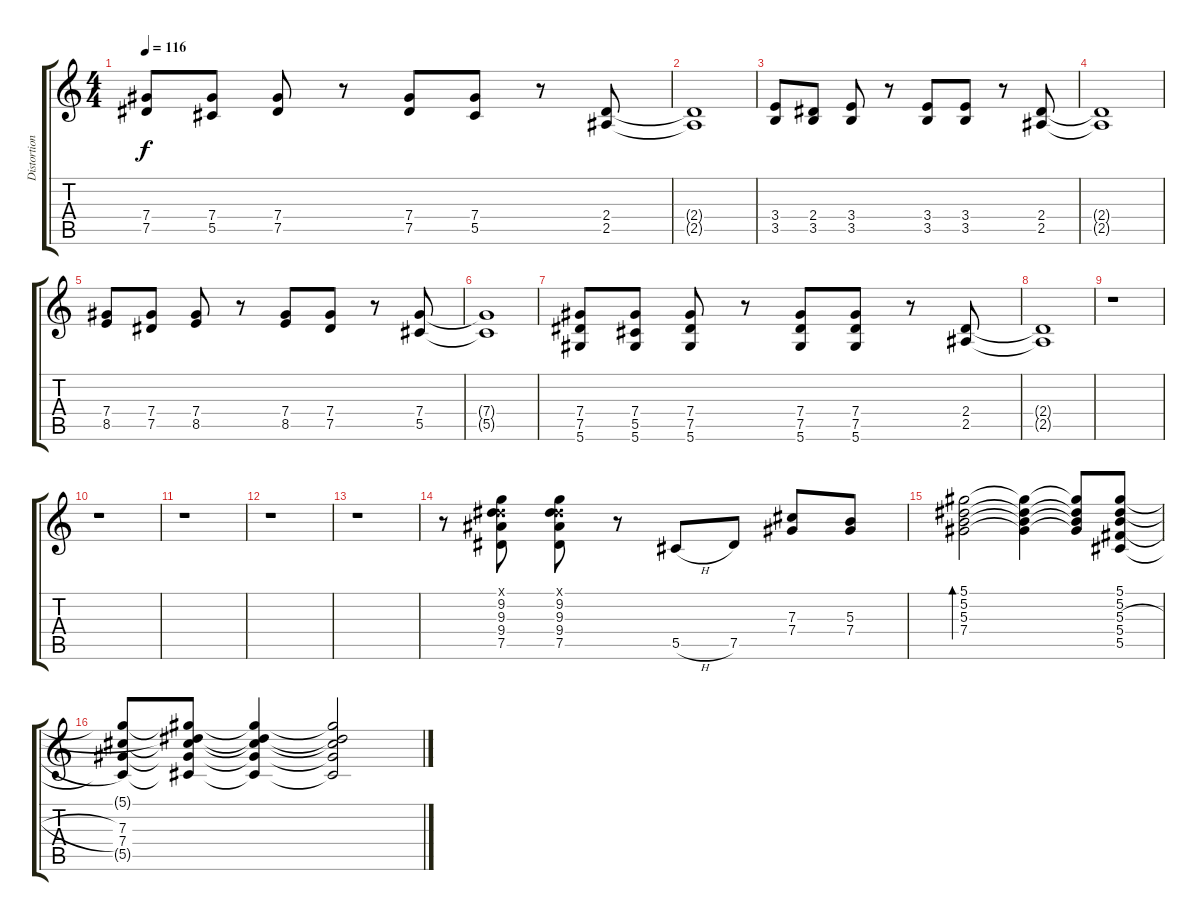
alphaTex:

\track ("Distortion Guitar" "Distortion") {instrument distortionguitar}
\staff {score tabs}
\tuning (Eb4 Bb3 Gb3 Db3 Ab2 Eb2) {hide}
\ts (4 4)
\tempo 116
\clef g2
\ks c
(7.4 7.5).8{dy f} (7.4 5.5).8 (7.4 7.5).8 r.8 (7.4 7.5).8 (7.4 5.5).8 r.8 (2.4 2.5).8 |
(2.4{t} 2.5{t}).1 |
(3.4 3.5).8 (2.4 3.5).8 (3.4 3.5).8 r.8 (3.4 3.5).8 (3.4 3.5).8 r.8 (2.4 2.5).8 |
(2.4{t} 2.5{t}).1 |
(7.4 8.5).8 (7.4 7.5).8 (7.4 8.5).8 r.8 (7.4 8.5).8 (7.4 7.5).8 r.8 (7.4 5.5).8 |
(7.4{t} 5.5{t}).1 |
(7.4 7.5 5.6).8 (7.4 5.5 5.6).8 (7.4 7.5 5.6).8 r.8 (7.4 7.5 5.6).8 (7.4 7.5 5.6).8 r.8 (2.4 2.5).8 |
(2.4{t} 2.5{t}).1 |
r.1 |
r.1 |
r.1 |
r.1 |
r.1 |
r.8 (0.1{x} 9.2 9.3 9.4 7.5).8 (0.1{x} 9.2 9.3 9.4 7.5).8 r.8 5.5{h}.8 7.5.8 (7.3 7.4).8 (5.3 7.4).8 |
(5.1 5.2 5.3 7.4).2{bd 240} (5.1{t} 5.2{t} 5.3{t} 7.4{t}).4 (5.1{t} 5.2{t} 5.3{t} 7.4{t}).8 (5.1 5.2 5.3{h} 5.4{h} 5.5).8 |
(5.1{t} 7.3 7.4 5.5{t}).8 (5.1{t} 5.2{t} 7.3{t} 7.4{t} 5.5{t}).8 (5.1{t} 5.2{t} 7.3{t} 7.4{t} 5.5{t}).4 (5.1{t} 5.2{t} 7.3{t} 7.4{t} 5.5{t}).2
